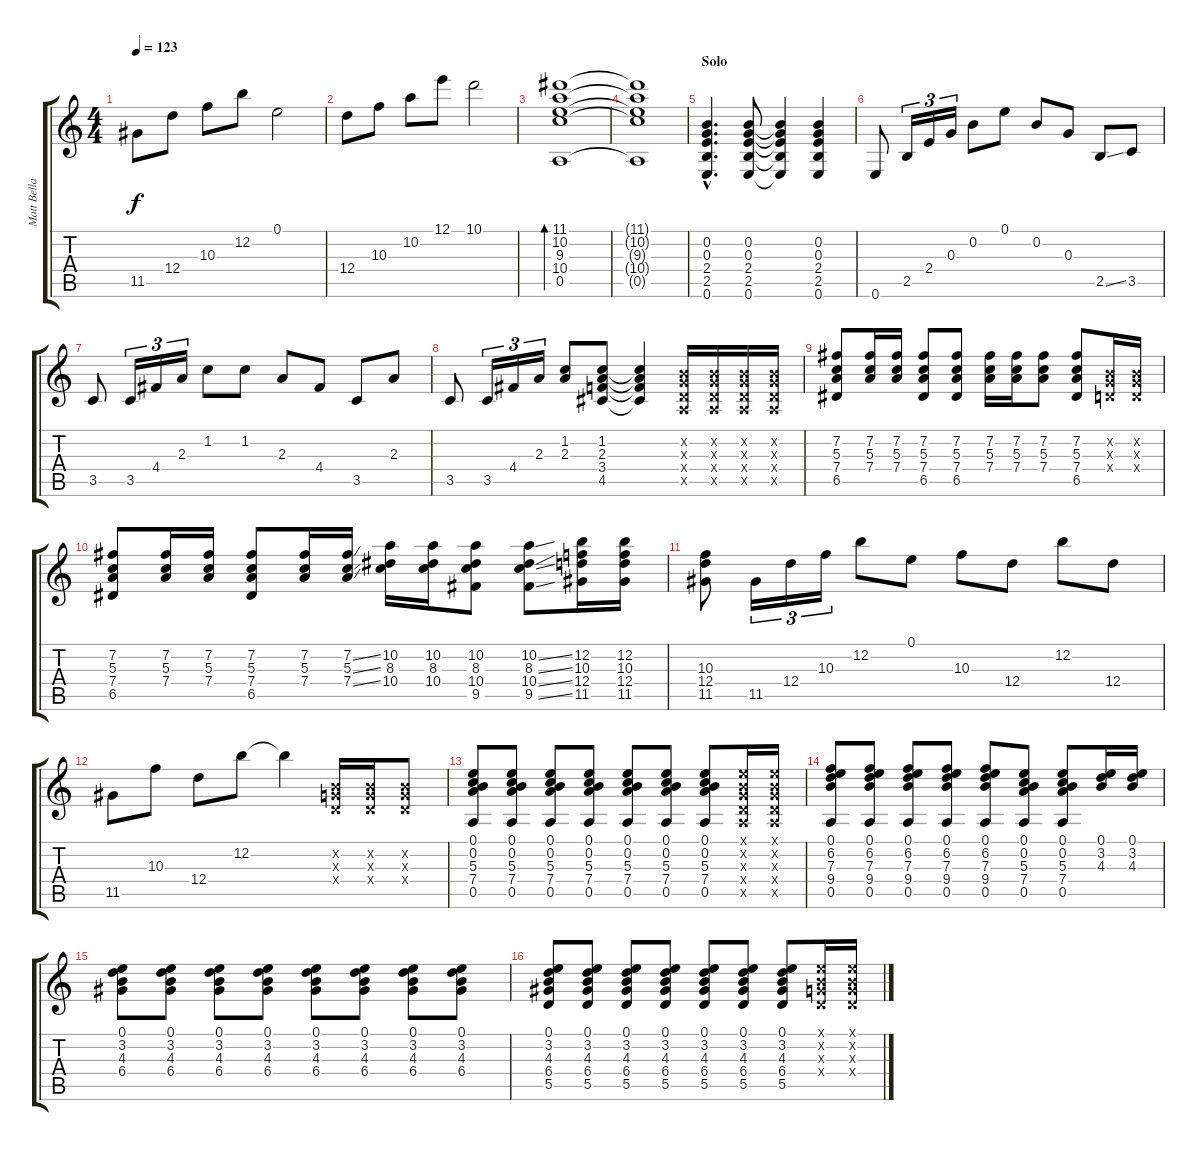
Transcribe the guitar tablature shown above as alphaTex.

\track ("Matt Bellamy" "Matt Bella") {instrument distortionguitar}
\staff {score tabs}
\tuning (E4 B3 G3 D3 A2 E2) {hide}
\ts (4 4)
\tempo 123
\clef g2
\ks c
11.5.8{dy f} 12.4.8 10.3.8 12.2.8 0.1.2 |
12.4.8 10.3.8 10.2.8 12.1.8 10.1.2 |
(11.1 10.2 9.3 10.4 0.5).1{bd 60} |
(11.1{t} 10.2{t} 9.3{t} 10.4{t} 0.5{t}).1 |
\section ("" "Solo")
(0.2{hac} 0.3{hac} 2.4{hac} 2.5{hac} 0.6{hac}).4{d} (0.2 0.3 2.4 2.5 0.6).8 (0.2{t} 0.3{t} 2.4{t} 2.5{t} 0.6{t}).4 (0.2 0.3 2.4 2.5 0.6).4 |
0.6.8 2.5.16{tu (3 2)} 2.4.16{tu (3 2)} 0.3.16{tu (3 2)} 0.2.8 0.1.8 0.2.8 0.3.8 2.5{ss}.8 3.5.8 |
3.5.8 3.5.16{tu (3 2)} 4.4.16{tu (3 2)} 2.3.16{tu (3 2)} 1.2.8 1.2.8 2.3.8 4.4.8 3.5.8 2.3.8 |
3.5.8 3.5.16{tu (3 2)} 4.4.16{tu (3 2)} 2.3.16{tu (3 2)} (1.2 2.3).8 (1.2 2.3 3.4 4.5).8 (1.2{t} 2.3{t} 3.4{t} 4.5{t}).4 (0.2{x} 0.3{x} 0.4{x} 0.5{x}).16 (0.2{x} 0.3{x} 0.4{x} 0.5{x}).16 (0.2{x} 0.3{x} 0.4{x} 0.5{x}).16 (0.2{x} 0.3{x} 0.4{x} 0.5{x}).16 |
(7.2 5.3 7.4 6.5).8 (7.2 5.3 7.4).16 (7.2 5.3 7.4).16 (7.2 5.3 7.4 6.5).8 (7.2 5.3 7.4 6.5).8 (7.2 5.3 7.4).16 (7.2 5.3 7.4).16 (7.2 5.3 7.4).8 (7.2 5.3 7.4 6.5).8 (0.2{x} 0.3{x} 0.4{x}).16 (0.2{x} 0.3{x} 0.4{x}).16 |
(7.2 5.3 7.4 6.5).8 (7.2 5.3 7.4).16 (7.2 5.3 7.4).16 (7.2 5.3 7.4 6.5).8 (7.2 5.3 7.4).16 (7.2{ss} 5.3{ss} 7.4{ss}).16 (10.2 8.3 10.4).16 (10.2 8.3 10.4).16 (10.2 8.3 10.4 9.5).8 (10.2{ss} 8.3{ss} 10.4{ss} 9.5{ss}).8 (12.2 10.3 12.4 11.5).16 (12.2 10.3 12.4 11.5).16 |
(10.3 12.4 11.5).8 11.5.16{tu (3 2)} 12.4.16{tu (3 2)} 10.3.16{tu (3 2)} 12.2.8 0.1.8 10.3.8 12.4.8 12.2.8 12.4.8 |
11.5.8 10.3.8 12.4.8 12.2.8 12.2{t}.4 (0.2{x} 0.3{x} 0.4{x}).16 (0.2{x} 0.3{x} 0.4{x}).16 (0.2{x} 0.3{x} 0.4{x}).8 |
(0.1 0.2 5.3 7.4 0.5).8{volume 1} (0.1 0.2 5.3 7.4 0.5).8{volume 1} (0.1 0.2 5.3 7.4 0.5).8{volume 1} (0.1 0.2 5.3 7.4 0.5).8{volume 1} (0.1 0.2 5.3 7.4 0.5).8{volume 1} (0.1 0.2 5.3 7.4 0.5).8{volume 2} (0.1 0.2 5.3 7.4 0.5).8{volume 2} (0.1{x} 0.2{x} 0.3{x} 0.4{x} 0.5{x}).16{volume 2} (0.1{x} 0.2{x} 0.3{x} 0.4{x} 0.5{x}).16{volume 2} |
(0.1 6.2 7.3 9.4 0.5).8{volume 3} (0.1 6.2 7.3 9.4 0.5).8{volume 3} (0.1 6.2 7.3 9.4 0.5).8{volume 3} (0.1 6.2 7.3 9.4 0.5).8{volume 4} (0.1 6.2 7.3 9.4 0.5).8{volume 4} (0.1 0.2 5.3 7.4 0.5).8{volume 4} (0.1 0.2 5.3 7.4 0.5).8{volume 4} (0.1 3.2 4.3).16{volume 5} (0.1 3.2 4.3).16{volume 5} |
(0.1 3.2 4.3 6.4).8{volume 6} (0.1 3.2 4.3 6.4).8{volume 6} (0.1 3.2 4.3 6.4).8{volume 6} (0.1 3.2 4.3 6.4).8{volume 6} (0.1 3.2 4.3 6.4).8{volume 7} (0.1 3.2 4.3 6.4).8{volume 7} (0.1 3.2 4.3 6.4).8{volume 8} (0.1 3.2 4.3 6.4).8{volume 8} |
(0.1 3.2 4.3 6.4 5.5).8{volume 8} (0.1 3.2 4.3 6.4 5.5).8{volume 8} (0.1 3.2 4.3 6.4 5.5).8{volume 9} (0.1 3.2 4.3 6.4 5.5).8{volume 9} (0.1 3.2 4.3 6.4 5.5).8{volume 9} (0.1 3.2 4.3 6.4 5.5).8{volume 10} (0.1 3.2 4.3 6.4 5.5).8{volume 10} (0.1{x} 0.2{x} 0.3{x} 0.4{x}).16{volume 10} (0.1{x} 0.2{x} 0.3{x} 0.4{x}).16{volume 11}
